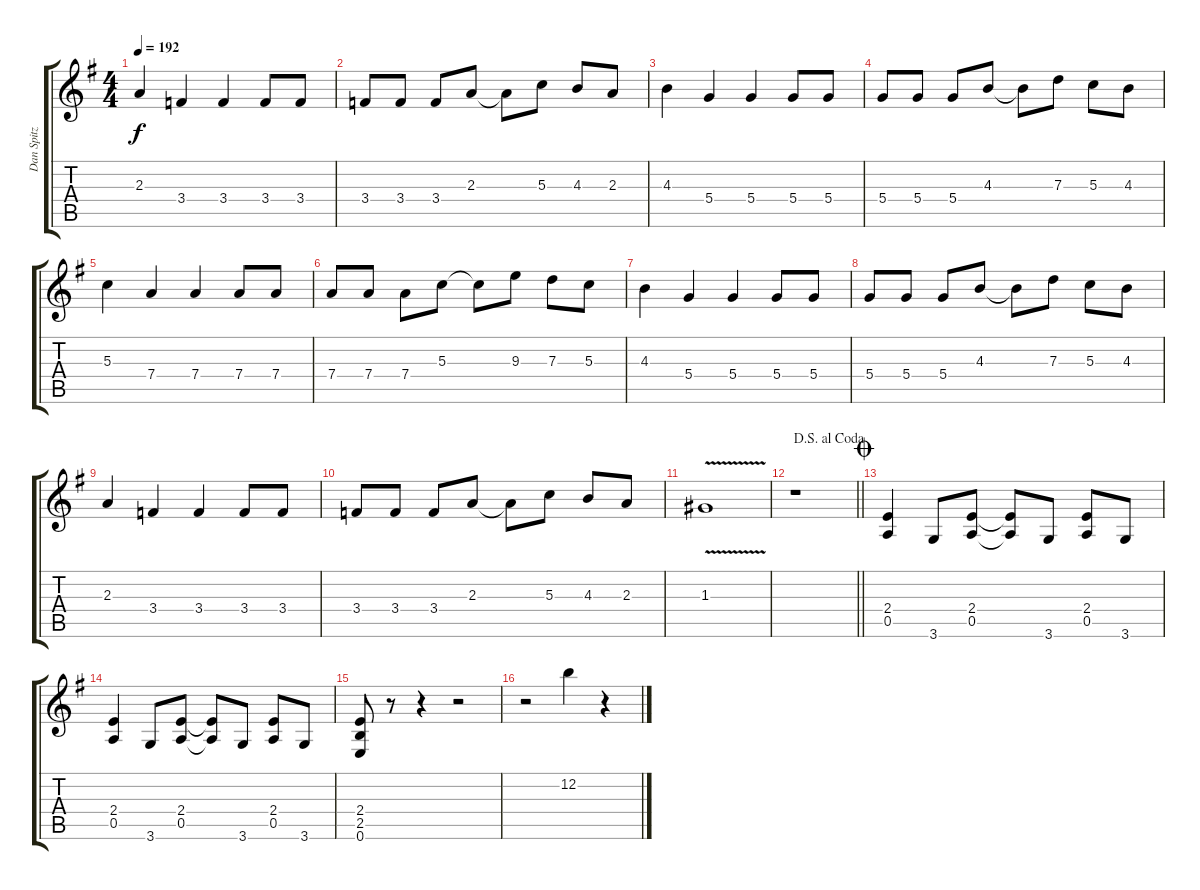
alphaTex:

\track ("Dan Spitz" "Dan Spitz") {instrument distortionguitar}
\staff {score tabs}
\tuning (E4 B3 G3 D3 A2 E2) {hide}
\ts (4 4)
\tempo 192
\clef g2
\ks g
2.3.4{dy f} 3.4.4 3.4.4 3.4.8 3.4.8 |
3.4.8 3.4.8 3.4.8 2.3.8 2.3{t}.8 5.3.8 4.3.8 2.3.8 |
4.3.4 5.4.4 5.4.4 5.4.8 5.4.8 |
5.4.8 5.4.8 5.4.8 4.3.8 4.3{t}.8 7.3.8 5.3.8 4.3.8 |
5.3.4 7.4.4 7.4.4 7.4.8 7.4.8 |
7.4.8 7.4.8 7.4.8 5.3.8 5.3{t}.8 9.3.8 7.3.8 5.3.8 |
4.3.4 5.4.4 5.4.4 5.4.8 5.4.8 |
5.4.8 5.4.8 5.4.8 4.3.8 4.3{t}.8 7.3.8 5.3.8 4.3.8 |
2.3.4 3.4.4 3.4.4 3.4.8 3.4.8 |
3.4.8 3.4.8 3.4.8 2.3.8 2.3{t}.8 5.3.8 4.3.8 2.3.8 |
1.3{v}.1 |
\jump dalsegnoalcoda
\barLineRight lightlight
r.1 |
\jump coda
(2.4 0.5).4 3.6.8 (2.4 0.5).8 (2.4{t} 0.5{t}).8 3.6.8 (2.4 0.5).8 3.6.8 |
(2.4 0.5).4 3.6.8 (2.4 0.5).8 (2.4{t} 0.5{t}).8 3.6.8 (2.4 0.5).8 3.6.8 |
(2.4 2.5 0.6).8 r.8 r.4 r.2 |
r.2 12.2.4 r.4
